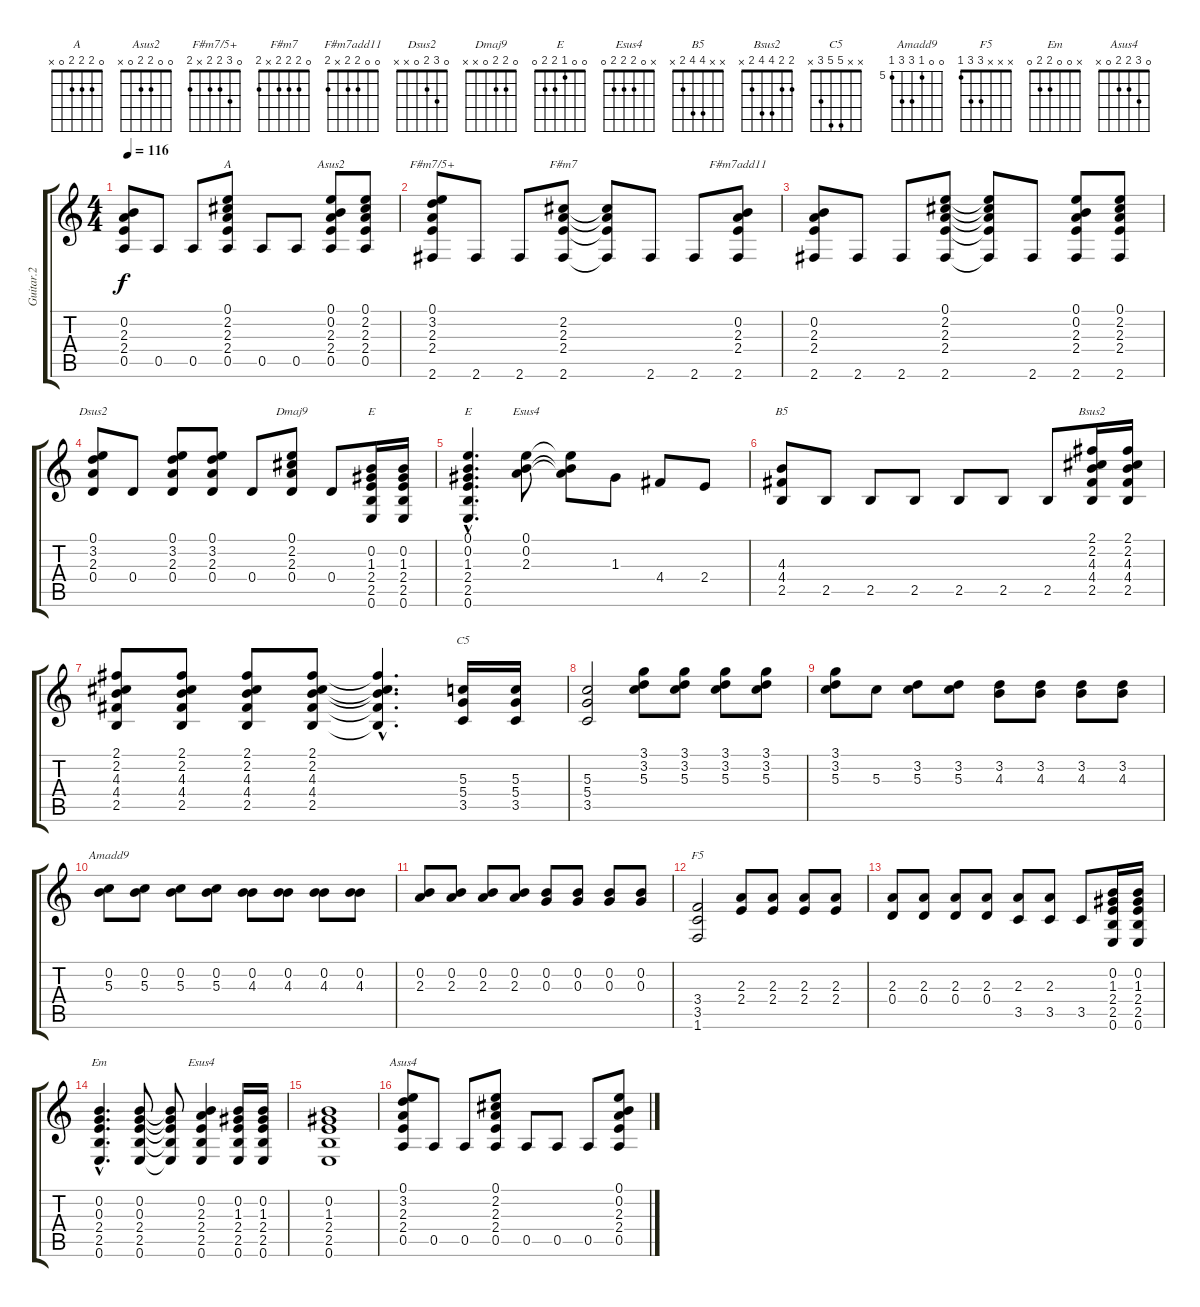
\track ("Guitar.2" "Guitar.2") {instrument electricguitarclean}
\staff {score tabs}
\tuning (E4 B3 G3 D3 A2 E2) {hide}
\chord ("A" 0 2 2 2 0 x)
\chord ("Asus2" 0 0 2 2 0 x)
\chord ("F#m7/5+" 0 3 2 2 x 2)
\chord ("F#m7" 0 2 2 2 x 2)
\chord ("F#m7add11" 0 0 2 2 x 2)
\chord ("Dsus2" 0 3 2 0 x x)
\chord ("Dmaj9" 0 2 2 0 x x)
\chord ("E" x 0 1 2 2 0)
\chord ("E" 0 0 1 2 2 0)
\chord ("Esus4" 0 0 2 2 2 0)
\chord ("B5" x x 4 4 2 x)
\chord ("Bsus2" 2 2 4 4 2 x)
\chord ("C5" x x 5 5 3 x)
\chord ("Amadd9" 0 0 5 7 7 5) {firstfret 5}
\chord ("F5" x x x 3 3 1)
\chord ("Em" x 0 0 2 2 0)
\chord ("Esus4" x 0 2 2 2 0)
\chord ("Asus4" 0 3 2 2 0 x)
\ts (4 4)
\tempo 116
\clef g2
\ks c
(0.2 2.3 2.4 0.5).8{dy f} 0.5.8 0.5.8 (0.1 2.2 2.3 2.4 0.5).8{ch "A"} 0.5.8 0.5.8 (0.1 0.2 2.3 2.4 0.5).8{ch "Asus2"} (0.1 2.2 2.3 2.4 0.5).8 |
(0.1 3.2 2.3 2.4 2.6).8{ch "F#m7/5+"} 2.6.8 2.6.8 (2.2 2.3 2.4 2.6).8{ch "F#m7"} (2.2{t} 2.3{t} 2.4{t} 2.6{t}).8 2.6.8 2.6.8 (0.2 2.3 2.4 2.6).8{ch "F#m7add11"} |
(0.2 2.3 2.4 2.6).8 2.6.8 2.6.8 (0.1 2.2 2.3 2.4 2.6).8 (0.1{t} 2.2{t} 2.3{t} 2.4{t} 2.6{t}).8 2.6.8 (0.1 0.2 2.3 2.4 2.6).8 (0.1 2.2 2.3 2.4 2.6).8 |
(0.1 3.2 2.3 0.4).8{ch "Dsus2"} 0.4.8 (0.1 3.2 2.3 0.4).8 (0.1 3.2 2.3 0.4).8 0.4.8 (0.1 2.2 2.3 0.4).8{ch "Dmaj9"} 0.4.8 (0.2 1.3 2.4 2.5 0.6).16{ch "E"} (0.2 1.3 2.4 2.5 0.6).16 |
(0.1{hac} 0.2{hac} 1.3{hac} 2.4{hac} 2.5{hac} 0.6{hac}).4{d ch "E"} (0.1 0.2 2.3).8{ch "Esus4"} (0.1{t} 0.2{t} 2.3{t}).8 1.3.8 4.4.8 2.4.8 |
(4.3 4.4 2.5).8{ch "B5"} 2.5.8 2.5.8 2.5.8 2.5.8 2.5.8 2.5.8 (2.1 2.2 4.3 4.4 2.5).16{ch "Bsus2"} (2.1 2.2 4.3 4.4 2.5).16 |
(2.1 2.2 4.3 4.4 2.5).8 (2.1 2.2 4.3 4.4 2.5).8 (2.1 2.2 4.3 4.4 2.5).8 (2.1 2.2 4.3 4.4 2.5).8 (2.1{hac t} 2.2{hac t} 4.3{hac t} 4.4{hac t} 2.5{hac t}).4{d} (5.3 5.4 3.5).16{ch "C5"} (5.3 5.4 3.5).16 |
(5.3 5.4 3.5).2 (3.1 3.2 5.3).8 (3.1 3.2 5.3).8 (3.1 3.2 5.3).8 (3.1 3.2 5.3).8 |
(3.1 3.2 5.3).8 5.3.8 (3.2 5.3).8 (3.2 5.3).8 (3.2 4.3).8 (3.2 4.3).8 (3.2 4.3).8 (3.2 4.3).8 |
(0.2 5.3).8{ch "Amadd9"} (0.2 5.3).8 (0.2 5.3).8 (0.2 5.3).8 (0.2 4.3).8 (0.2 4.3).8 (0.2 4.3).8 (0.2 4.3).8 |
(0.2 2.3).8 (0.2 2.3).8 (0.2 2.3).8 (0.2 2.3).8 (0.2 0.3).8 (0.2 0.3).8 (0.2 0.3).8 (0.2 0.3).8 |
(3.4 3.5 1.6).2{ch "F5"} (2.3 2.4).8 (2.3 2.4).8 (2.3 2.4).8 (2.3 2.4).8 |
(2.3 0.4).8 (2.3 0.4).8 (2.3 0.4).8 (2.3 0.4).8 (2.3 3.5).8 (2.3 3.5).8 3.5.8 (0.2 1.3 2.4 2.5 0.6).16 (0.2 1.3 2.4 2.5 0.6).16 |
(0.2{hac} 0.3{hac} 2.4{hac} 2.5{hac} 0.6{hac}).4{d ch "Em"} (0.2 0.3 2.4 2.5 0.6).8 (0.2{t} 0.3{t} 2.4{t} 2.5{t} 0.6{t}).8 (0.2 2.3 2.4 2.5 0.6).4{ch "Esus4"} (0.2 1.3 2.4 2.5 0.6).16 (0.2 1.3 2.4 2.5 0.6).16 |
(0.2 1.3 2.4 2.5 0.6).1 |
(0.1 3.2 2.3 2.4 0.5).8{ch "Asus4"} 0.5.8 0.5.8 (0.1 2.2 2.3 2.4 0.5).8 0.5.8 0.5.8 0.5.8 (0.1 0.2 2.3 2.4 0.5).8
